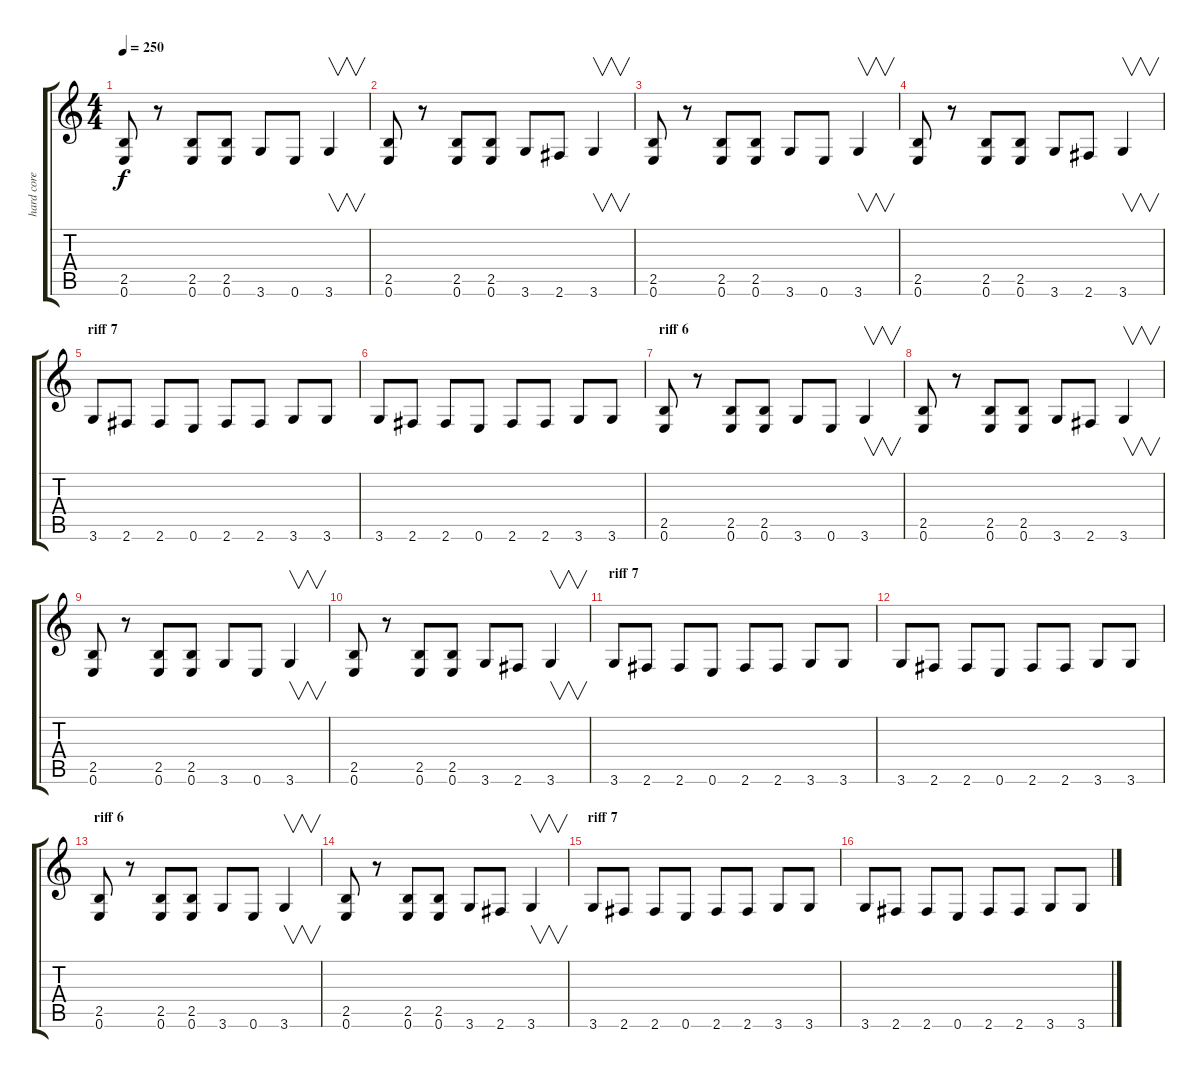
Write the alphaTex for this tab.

\track ("hard core" "hard core") {instrument overdrivenguitar}
\staff {score tabs}
\tuning (E4 B3 G3 D3 A2 E2) {hide}
\ts (4 4)
\tempo 250
\clef g2
\ks c
(2.5 0.6).8{dy f} r.8 (2.5 0.6).8 (2.5 0.6).8 3.6.8 0.6.8 3.6.4{v} |
(2.5 0.6).8 r.8 (2.5 0.6).8 (2.5 0.6).8 3.6.8 2.6.8 3.6.4{v} |
(2.5 0.6).8 r.8 (2.5 0.6).8 (2.5 0.6).8 3.6.8 0.6.8 3.6.4{v} |
(2.5 0.6).8 r.8 (2.5 0.6).8 (2.5 0.6).8 3.6.8 2.6.8 3.6.4{v} |
\section ("" "riff 7")
3.6.8 2.6.8 2.6.8 0.6.8 2.6.8 2.6.8 3.6.8 3.6.8 |
3.6.8 2.6.8 2.6.8 0.6.8 2.6.8 2.6.8 3.6.8 3.6.8 |
\section ("" "riff 6")
(2.5 0.6).8 r.8 (2.5 0.6).8 (2.5 0.6).8 3.6.8 0.6.8 3.6.4{v} |
(2.5 0.6).8 r.8 (2.5 0.6).8 (2.5 0.6).8 3.6.8 2.6.8 3.6.4{v} |
(2.5 0.6).8 r.8 (2.5 0.6).8 (2.5 0.6).8 3.6.8 0.6.8 3.6.4{v} |
(2.5 0.6).8 r.8 (2.5 0.6).8 (2.5 0.6).8 3.6.8 2.6.8 3.6.4{v} |
\section ("" "riff 7")
3.6.8 2.6.8 2.6.8 0.6.8 2.6.8 2.6.8 3.6.8 3.6.8 |
3.6.8 2.6.8 2.6.8 0.6.8 2.6.8 2.6.8 3.6.8 3.6.8 |
\section ("" "riff 6")
(2.5 0.6).8 r.8 (2.5 0.6).8 (2.5 0.6).8 3.6.8 0.6.8 3.6.4{v} |
(2.5 0.6).8 r.8 (2.5 0.6).8 (2.5 0.6).8 3.6.8 2.6.8 3.6.4{v} |
\section ("" "riff 7")
3.6.8 2.6.8 2.6.8 0.6.8 2.6.8 2.6.8 3.6.8 3.6.8 |
3.6.8 2.6.8 2.6.8 0.6.8 2.6.8 2.6.8 3.6.8 3.6.8
